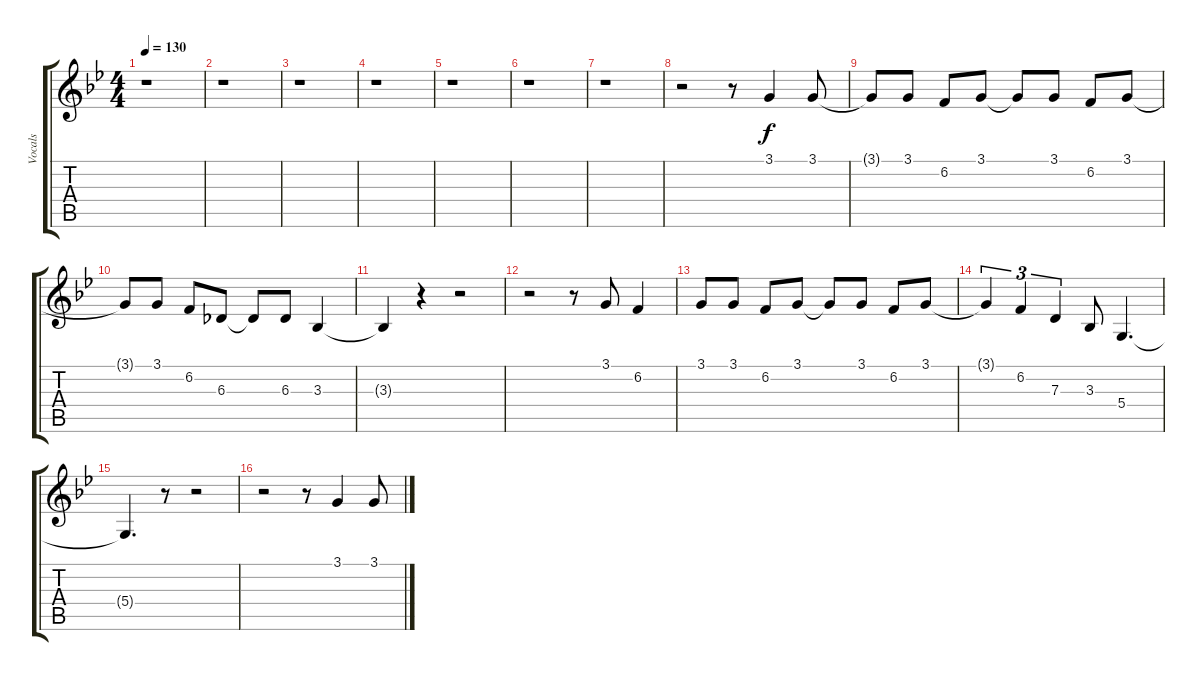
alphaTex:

\track ("Vocals" "Vocals") {instrument sopranosax}
\staff {score tabs}
\tuning (E4 B3 G3 D3 A2 E2) {hide}
\ts (4 4)
\tempo 130
\clef g2
\ks gminor
r.1{dy f} |
r.1 |
r.1 |
r.1 |
r.1 |
r.1 |
r.1 |
r.2 r.8 3.1.4 3.1.8 |
3.1{t}.8 3.1.8 6.2.8 3.1.8 3.1{t}.8 3.1.8 6.2.8 3.1.8 |
3.1{t}.8 3.1.8 6.2.8 6.3.8 6.3{t}.8 6.3.8 3.3.4 |
3.3{t}.4 r.4 r.2 |
r.2 r.8 3.1.8 6.2.4 |
3.1.8 3.1.8 6.2.8 3.1.8 3.1{t}.8 3.1.8 6.2.8 3.1.8 |
3.1{t}.4{tu (3 2)} 6.2.4{tu (3 2)} 7.3.4{tu (3 2)} 3.3.8 5.4.4{d} |
5.4{t}.4{d} r.8 r.2 |
r.2 r.8 3.1.4 3.1.8
